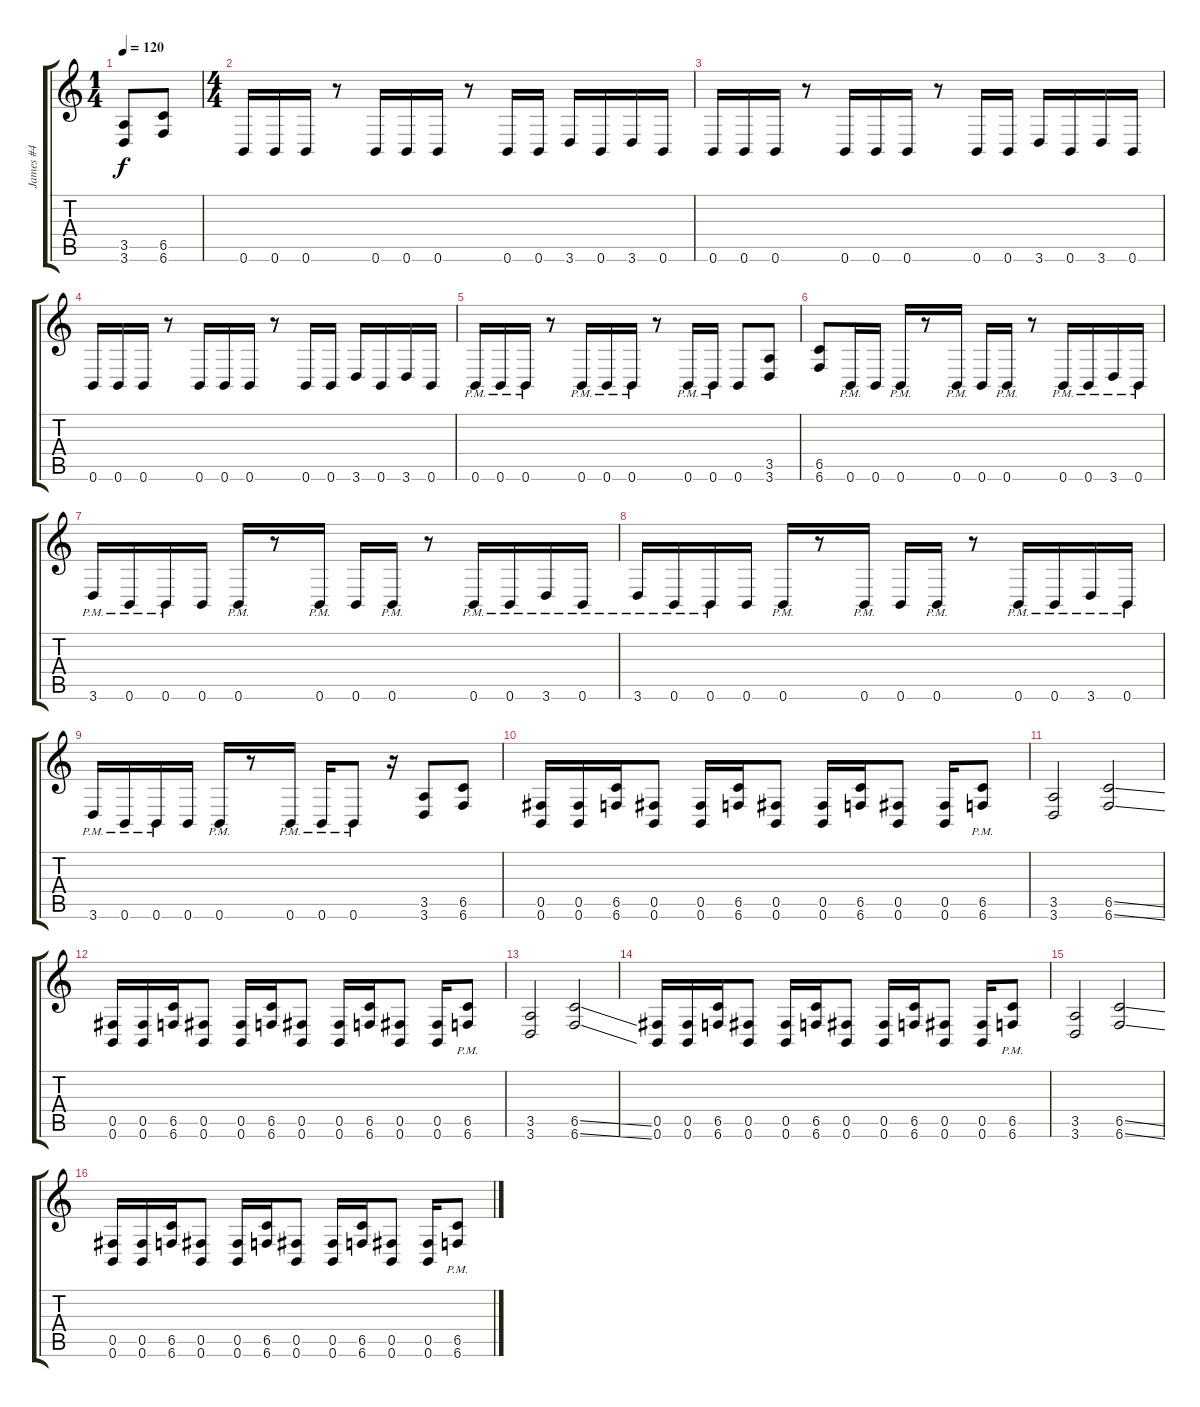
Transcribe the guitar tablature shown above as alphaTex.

\track ("James #4" "James #4") {instrument distortionguitar}
\staff {score tabs}
\tuning (Db4 Ab3 E3 B2 Gb2 B1) {hide}
\ts (1 4)
\tempo 120
\clef g2
\ks c
(3.5 3.6).8{dy f} (6.5 6.6).8 |
\ts (4 4)
0.6.16 0.6.16 0.6.16 r.8 0.6.16 0.6.16 0.6.16 r.8 0.6.16 0.6.16 3.6.16 0.6.16 3.6.16 0.6.16 |
0.6.16 0.6.16 0.6.16 r.8 0.6.16 0.6.16 0.6.16 r.8 0.6.16 0.6.16 3.6.16 0.6.16 3.6.16 0.6.16 |
0.6.16 0.6.16 0.6.16 r.8 0.6.16 0.6.16 0.6.16 r.8 0.6.16 0.6.16 3.6.16 0.6.16 3.6.16 0.6.16 |
0.6{pm}.16 0.6{pm}.16 0.6{pm}.16 r.8 0.6{pm}.16 0.6{pm}.16 0.6{pm}.16 r.8 0.6{pm}.16 0.6{pm}.16 0.6.8 (3.5 3.6).8 |
(6.5 6.6).8 0.6{pm}.16 0.6.16 0.6{pm}.16 r.8 0.6{pm}.16 0.6.16 0.6{pm}.16 r.8 0.6{pm}.16 0.6{pm}.16 3.6{pm}.16 0.6{pm}.16 |
3.6{pm}.16 0.6{pm}.16 0.6{pm}.16 0.6.16 0.6{pm}.16 r.8 0.6{pm}.16 0.6.16 0.6{pm}.16 r.8 0.6{pm}.16 0.6{pm}.16 3.6{pm}.16 0.6{pm}.16 |
3.6{pm}.16 0.6{pm}.16 0.6{pm}.16 0.6.16 0.6{pm}.16 r.8 0.6{pm}.16 0.6.16 0.6{pm}.16 r.8 0.6{pm}.16 0.6{pm}.16 3.6{pm}.16 0.6{pm}.16 |
3.6{pm}.16 0.6{pm}.16 0.6{pm}.16 0.6.16 0.6{pm}.16 r.8 0.6{pm}.16 0.6{pm}.16 0.6{pm}.8 r.16 (3.5 3.6).8 (6.5 6.6).8 |
(0.5 0.6).16 (0.5 0.6).16 (6.5 6.6).16 (0.5 0.6).8 (0.5 0.6).16 (6.5 6.6).16 (0.5 0.6).8 (0.5 0.6).16 (6.5 6.6).16 (0.5 0.6).8 (0.5 0.6).16 (6.5{pm} 6.6{pm}).8 |
(3.5 3.6).2 (6.5{ss} 6.6{ss}).2 |
(0.5 0.6).16 (0.5 0.6).16 (6.5 6.6).16 (0.5 0.6).8 (0.5 0.6).16 (6.5 6.6).16 (0.5 0.6).8 (0.5 0.6).16 (6.5 6.6).16 (0.5 0.6).8 (0.5 0.6).16 (6.5{pm} 6.6{pm}).8 |
(3.5 3.6).2 (6.5{ss} 6.6{ss}).2 |
(0.5 0.6).16 (0.5 0.6).16 (6.5 6.6).16 (0.5 0.6).8 (0.5 0.6).16 (6.5 6.6).16 (0.5 0.6).8 (0.5 0.6).16 (6.5 6.6).16 (0.5 0.6).8 (0.5 0.6).16 (6.5{pm} 6.6{pm}).8 |
(3.5 3.6).2 (6.5{ss} 6.6{ss}).2 |
(0.5 0.6).16 (0.5 0.6).16 (6.5 6.6).16 (0.5 0.6).8 (0.5 0.6).16 (6.5 6.6).16 (0.5 0.6).8 (0.5 0.6).16 (6.5 6.6).16 (0.5 0.6).8 (0.5 0.6).16 (6.5{pm} 6.6{pm}).8
